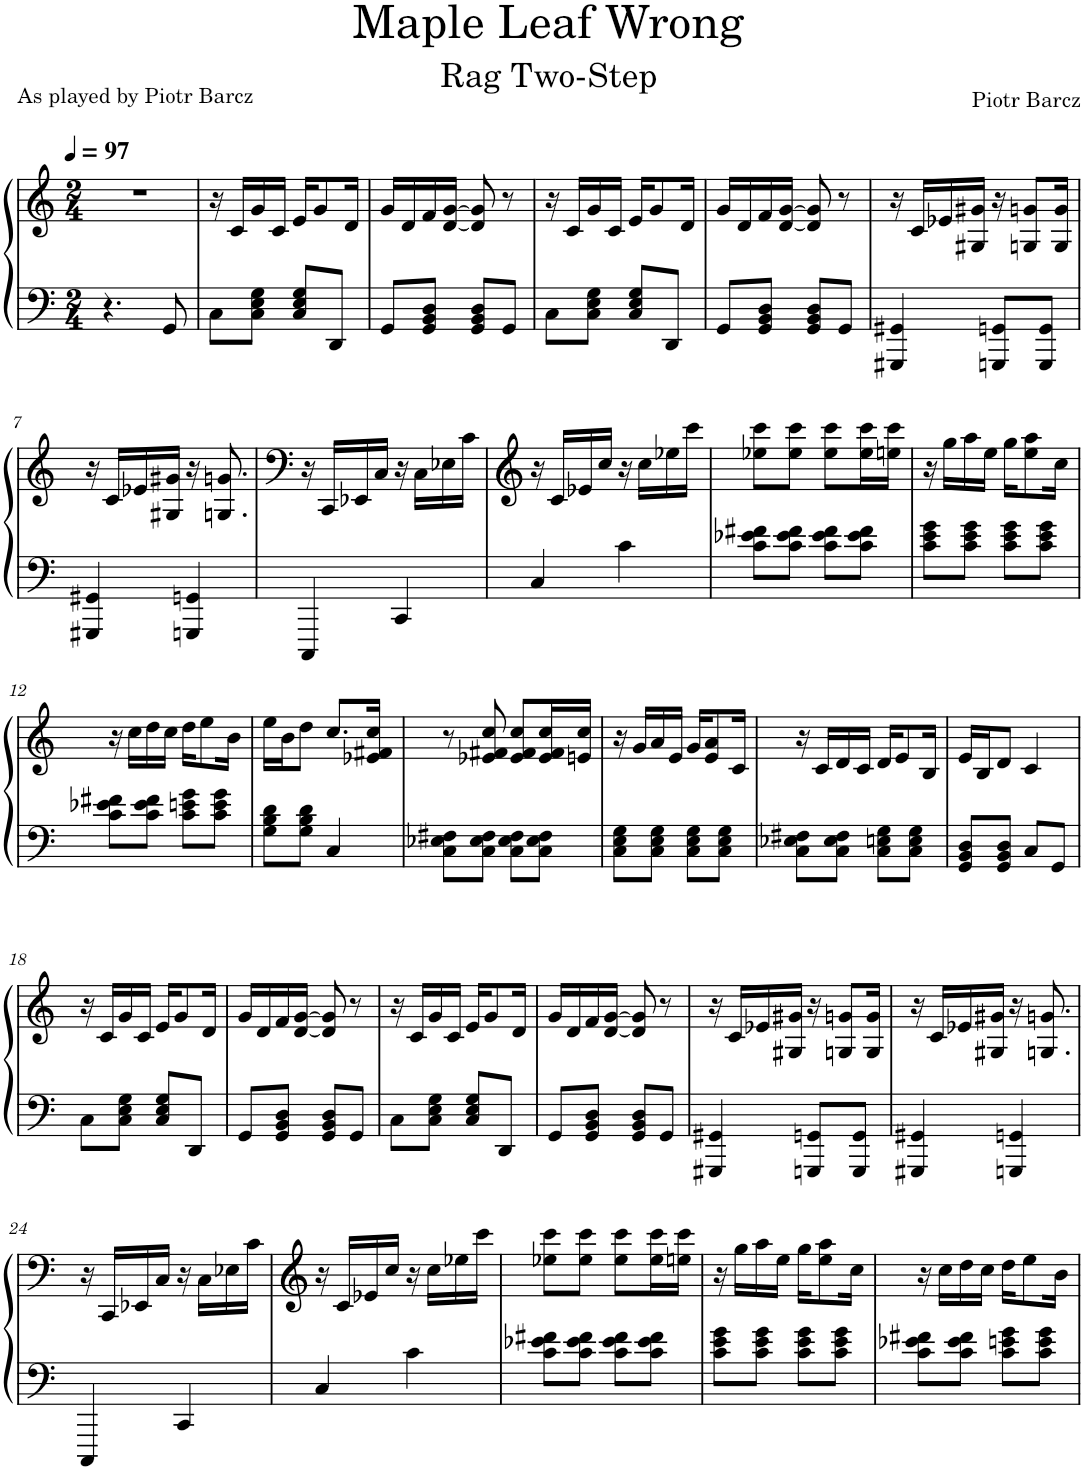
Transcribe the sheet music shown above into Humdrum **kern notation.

**kern	**kern
*part1	*part1
*staff2	*staff1
*I"Piano	*
*I'Pno.	*
*clefF4	*clefG2
*k[]	*k[]
*M2/4	*M2/4
*MM97	*MM97
=1	=1
4.r	2r
8GG'/	.
=2	=2
8C'\L	16r
.	16c/LL
8C\' 8E\' 8G\'J	16g/
.	16c/JJ
8C/' 8E/' 8G/'L	16e/KL
.	8g/
8DD'/J	.
.	16d/Jk
=3	=3
8GG'/L	16g/LL
.	16d/
8GG/' 8BB/' 8D/'J	16f'/
.	[16d/ [16g/JJ
8GG/' 8BB/' 8D/'L	8d/] 8g/]
8GG'/J	8r
=4	=4
8C'\L	16r
.	16c/LL
8C\' 8E\' 8G\'J	16g/
.	16c/JJ
8C/' 8E/' 8G/'L	16e/KL
.	8g/
8DD'/J	.
.	16d/Jk
=5	=5
8GG'/L	16g/LL
.	16d/
8GG/' 8BB/' 8D/'J	16f'/
.	[16d/ [16g/JJ
8GG/' 8BB/' 8D/'L	8d/] 8g/]
8GG'/J	8r
=6	=6
4GGG#X/' 4GG#X/'	16r
.	16c/LL
.	16e-X/
.	16G#X/ 16g#X/JJ
8GGGn/' 8GGn/'L	16r
.	8Gn/' 8gn/'L
8GGG/' 8GG/'J	.
.	16G/ 16g/Jk
!!LO:LB:g=z
=7	=7
4GGG#X/' 4GG#X/'	16r
.	16c/LL
.	16e-X/
.	16G#X/ 16g#X/JJ
4GGGn/' 4GGn/'	16r
.	8.Gn/' 8.gn/'
=8	=8
4CCC'/	16r
.	16CC/LL
.	16EE-X/
.	16C/JJ
4CC'/	16r
.	16C\LL
.	16E-X\
.	16c\JJ
=9	=9
4C'/	16r
.	16c/LL
.	16e-X/
.	16cc/JJ
4c'\	16r
.	16cc\LL
.	16ee-X\
.	16ccc\JJ
=10	=10
8c\' 8e-X\' 8f#X\'L	8ee-X\' 8ccc\'L
8c\' 8e-\' 8f#\'J	8ee-\' 8ccc\'J
8c\' 8e-\' 8f#\'L	8ee-\' 8ccc\'L
8c\' 8e-\' 8f#\'J	16ee-\ 16ccc\L
.	16een\ 16ccc\JJ
=11	=11
8c\' 8e\' 8g\'L	16r
.	16gg\LL
8c\' 8e\' 8g\'J	16aa\
.	16ee\JJ
8c\' 8e\' 8g\'L	16gg\KL
.	8ee\' 8aa\'
8c\' 8e\' 8g\'J	.
.	16cc\Jk
!!LO:LB:g=z
=12	=12
8c\' 8e-X\' 8f#X\'L	16r
.	16cc\LL
8c\' 8e-\' 8f#\'J	16dd\
.	16cc\JJ
8c\' 8en\' 8g\'L	16dd\KL
.	8ee'\
8c\' 8e\' 8g\'J	.
.	16b\Jk
=13	=13
8G\' 8B\' 8d\'L	16ee\LL
.	16b\J
8G\' 8B\' 8d\'J	8dd'\J
4C'/	8.cc'/L
.	16e-X/ 16f#X/ 16cc/Jk
=14	=14
8C\' 8E-X\' 8F#X\'L	8r
8C\' 8E-\' 8F#\'J	8e-X/' 8f#X/' 8cc/'
8C\' 8E-\' 8F#\'L	8e-/' 8f#/' 8cc/'L
8C\' 8E-\' 8F#\'J	16e-/ 16f#/ 16cc/L
.	16en/ 16cc/JJ
=15	=15
8C\' 8E\' 8G\'L	16r
.	16g/LL
8C\' 8E\' 8G\'J	16a/
.	16e/JJ
8C\' 8E\' 8G\'L	16g/KL
.	8e/' 8a/'
8C\' 8E\' 8G\'J	.
.	16c/Jk
=16	=16
8C\' 8E-X\' 8F#X\'L	16r
.	16c/LL
8C\' 8E-\' 8F#\'J	16d/
.	16c/JJ
8C\' 8En\' 8G\'L	16d/KL
.	8e/
8C\' 8E\' 8G\'J	.
.	16B/Jk
=17	=17
8GG/' 8BB/' 8D/'L	16e/LL
.	16B/J
8GG/' 8BB/' 8D/'J	8d'/J
8C'/L	4c'/
8GG'/J	.
!!LO:LB:g=z
=18	=18
8C'\L	16r
.	16c/LL
8C\' 8E\' 8G\'J	16g/
.	16c/JJ
8C/' 8E/' 8G/'L	16e/KL
.	8g/
8DD'/J	.
.	16d/Jk
=19	=19
8GG'/L	16g/LL
.	16d/
8GG/' 8BB/' 8D/'J	16f'/
.	[16d/ [16g/JJ
8GG/' 8BB/' 8D/'L	8d/] 8g/]
8GG'/J	8r
=20	=20
8C'\L	16r
.	16c/LL
8C\' 8E\' 8G\'J	16g/
.	16c/JJ
8C/' 8E/' 8G/'L	16e/KL
.	8g/
8DD'/J	.
.	16d/Jk
=21	=21
8GG'/L	16g/LL
.	16d/
8GG/' 8BB/' 8D/'J	16f'/
.	[16d/ [16g/JJ
8GG/' 8BB/' 8D/'L	8d/] 8g/]
8GG'/J	8r
=22	=22
4GGG#X/' 4GG#X/'	16r
.	16c/LL
.	16e-X/
.	16G#X/ 16g#X/JJ
8GGGn/' 8GGn/'L	16r
.	8Gn/' 8gn/'L
8GGG/' 8GG/'J	.
.	16G/ 16g/Jk
=23	=23
4GGG#X/' 4GG#X/'	16r
.	16c/LL
.	16e-X/
.	16G#X/ 16g#X/JJ
4GGGn/' 4GGn/'	16r
.	8.Gn/' 8.gn/'
!!LO:LB:g=z
=24	=24
4CCC'/	16r
.	16CC/LL
.	16EE-X/
.	16C/JJ
4CC'/	16r
.	16C\LL
.	16E-X\
.	16c\JJ
=25	=25
4C'/	16r
.	16c/LL
.	16e-X/
.	16cc/JJ
4c'\	16r
.	16cc\LL
.	16ee-X\
.	16ccc\JJ
=26	=26
8c\' 8e-X\' 8f#X\'L	8ee-X\' 8ccc\'L
8c\' 8e-\' 8f#\'J	8ee-\' 8ccc\'J
8c\' 8e-\' 8f#\'L	8ee-\' 8ccc\'L
8c\' 8e-\' 8f#\'J	16ee-\ 16ccc\L
.	16een\ 16ccc\JJ
=27	=27
8c\' 8e\' 8g\'L	16r
.	16gg\LL
8c\' 8e\' 8g\'J	16aa\
.	16ee\JJ
8c\' 8e\' 8g\'L	16gg\KL
.	8ee\' 8aa\'
8c\' 8e\' 8g\'J	.
.	16cc\Jk
=28	=28
8c\' 8e-X\' 8f#X\'L	16r
.	16cc\LL
8c\' 8e-\' 8f#\'J	16dd\
.	16cc\JJ
8c\' 8en\' 8g\'L	16dd\KL
.	8ee\
8c\' 8e\' 8g\'J	.
.	16b\Jk
=	=
*-	*-
